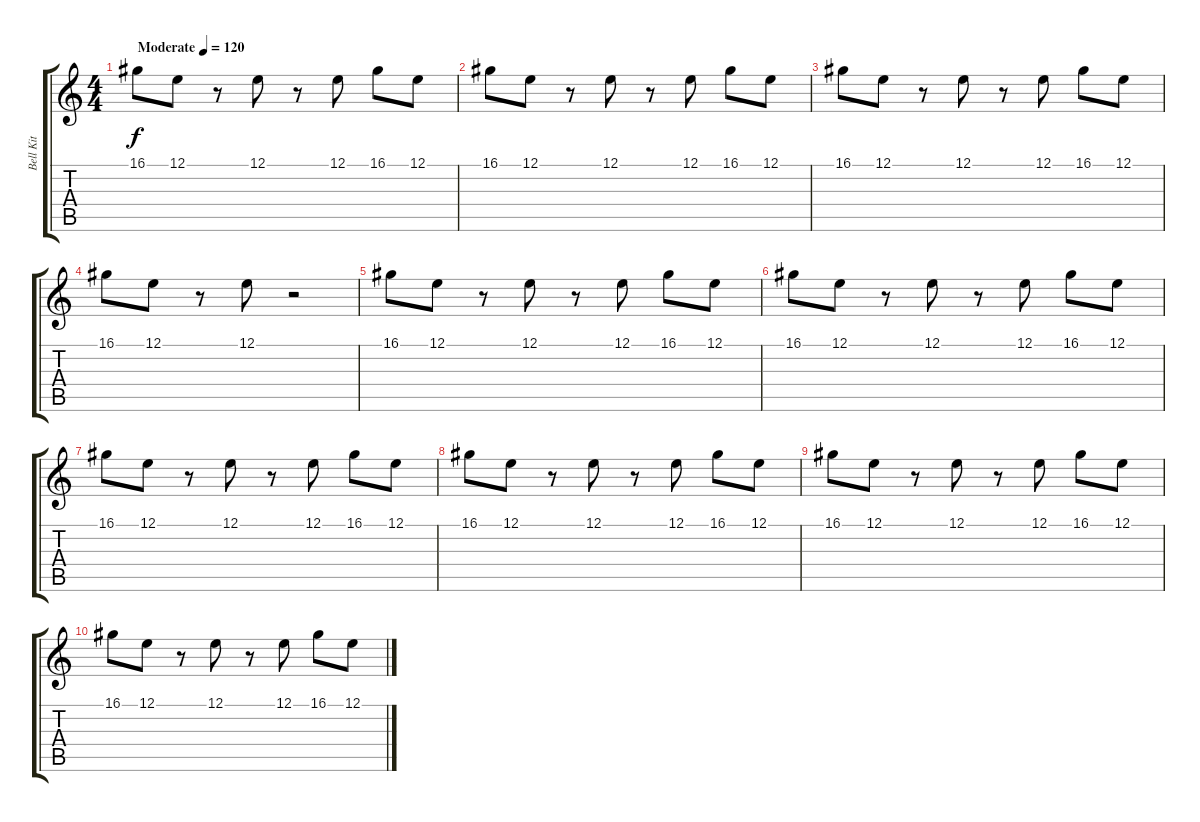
\track ("Bell Kit" "Bell Kit") {instrument celesta}
\staff {score tabs}
\tuning (E4 B3 G3 D3 A2 E2) {hide}
\ts (4 4)
\tempo (120 "Moderate")
\clef g2
\ks c
16.1.8{dy f instrument celesta} 12.1.8 r.8 12.1.8 r.8 12.1.8 16.1.8 12.1.8 |
16.1.8 12.1.8 r.8 12.1.8 r.8 12.1.8 16.1.8 12.1.8 |
16.1.8 12.1.8 r.8 12.1.8 r.8 12.1.8 16.1.8 12.1.8 |
16.1.8 12.1.8 r.8 12.1.8 r.2 |
16.1.8 12.1.8 r.8 12.1.8 r.8 12.1.8 16.1.8 12.1.8 |
16.1.8 12.1.8 r.8 12.1.8 r.8 12.1.8 16.1.8 12.1.8 |
16.1.8 12.1.8 r.8 12.1.8 r.8 12.1.8 16.1.8 12.1.8 |
16.1.8 12.1.8 r.8 12.1.8 r.8 12.1.8 16.1.8 12.1.8 |
16.1.8 12.1.8 r.8 12.1.8 r.8 12.1.8 16.1.8 12.1.8 |
16.1.8 12.1.8 r.8 12.1.8 r.8 12.1.8 16.1.8 12.1.8
